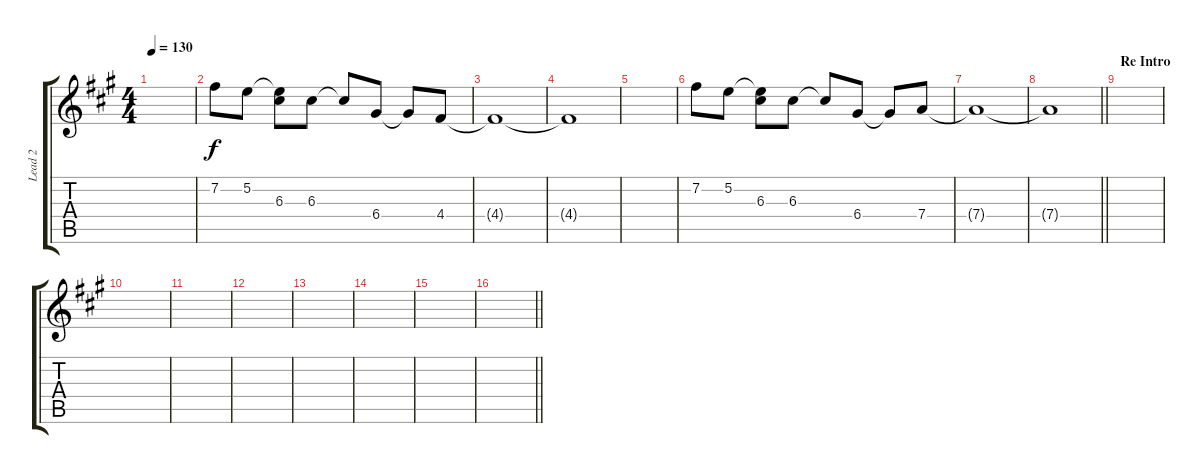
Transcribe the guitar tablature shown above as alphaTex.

\track ("Lead 2" "Lead 2") {instrument distortionguitar}
\staff {score tabs}
\tuning (E4 B3 G3 D3 A2 E2) {hide}
\ts (4 4)
\tempo 130
\clef g2
\ks a
|
7.2.8 5.2.8 (5.2{t} 6.3).8 6.3.8 6.3{t}.8 6.4.8 6.4{t}.8 4.4.8 |
4.4{t}.1 |
4.4{t}.1 |
|
7.2.8 5.2.8 (5.2{t} 6.3).8 6.3.8 6.3{t}.8 6.4.8 6.4{t}.8 7.4.8 |
7.4{t}.1 |
\barLineRight lightlight
7.4{t}.1 |
\section ("" "Re Intro")
|
|
|
|
|
|
|
\barLineRight lightlight
